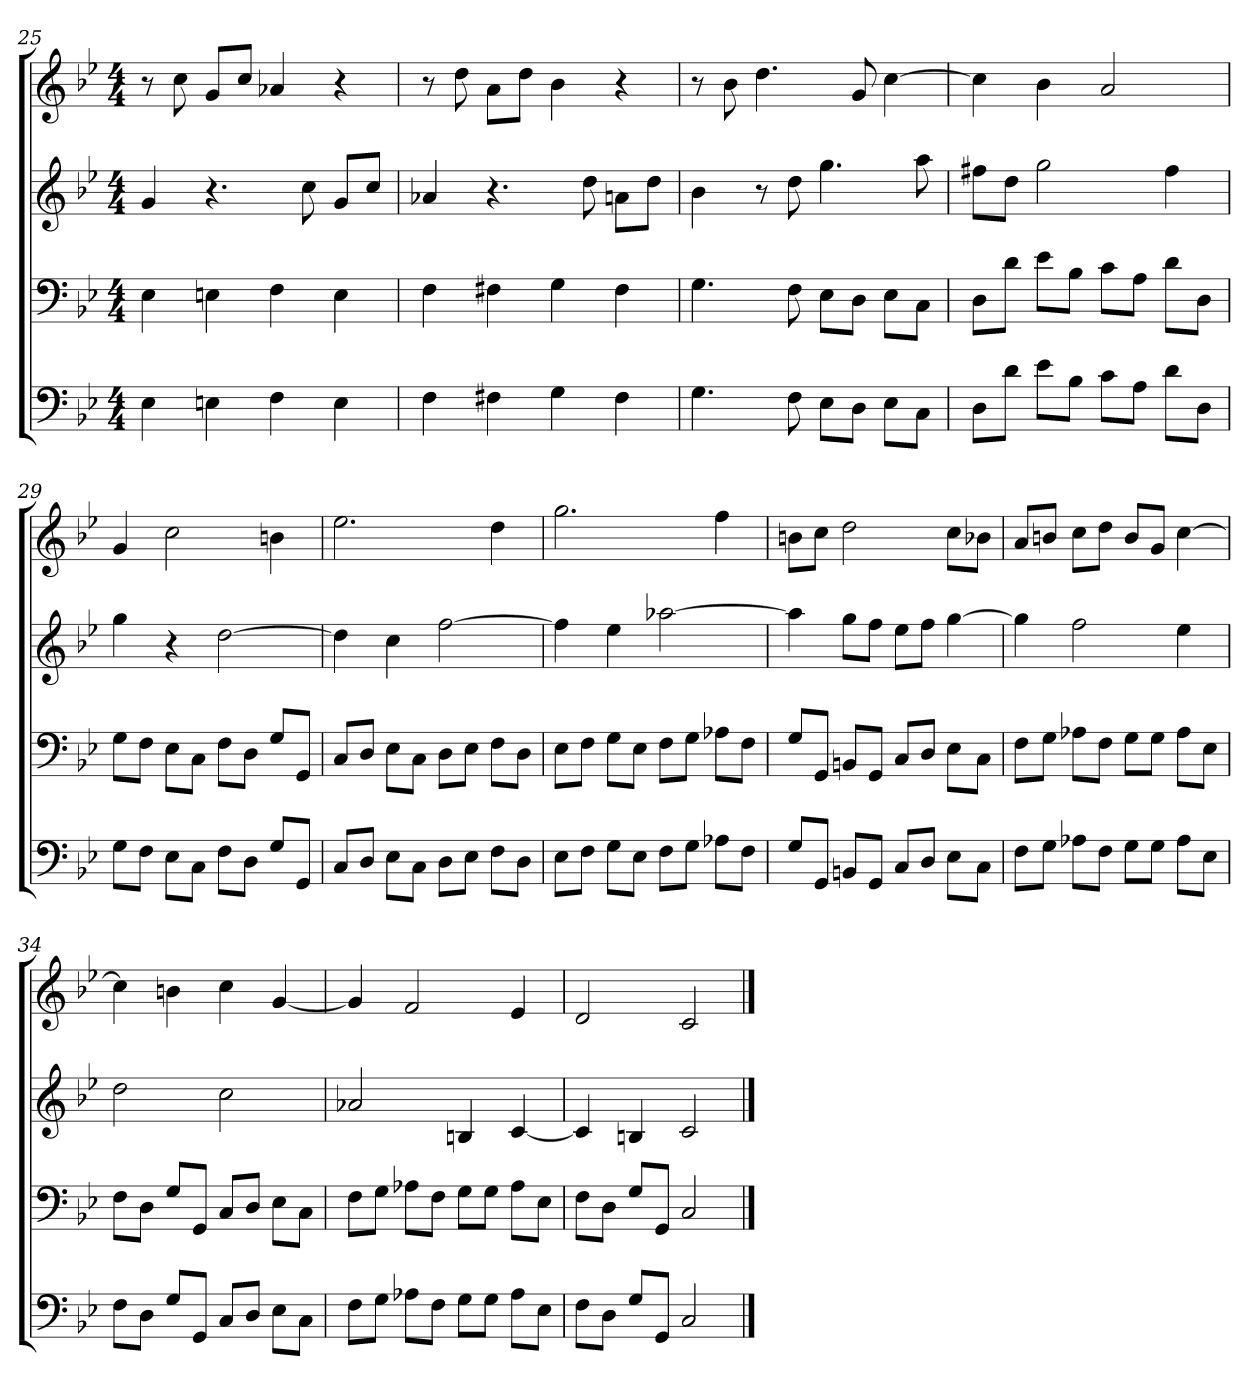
**kern	**kern	**kern	**kern
*part4	*part3	*part2	*part1
*staff4	*staff3	*staff2	*staff1
*k[b-e-]	*k[b-e-]	*k[b-e-]	*k[b-e-]
*g:	*g:	*g:	*g:
*M4/4	*M4/4	*M4/4	*M4/4
=25	=25	=25	=25
4E-	4E-	4g	8r
.	.	.	8cc
4En	4En	4.r	8gL
.	.	.	8ccJ
4F	4F	.	4a-X
.	.	8cc	.
4E	4E	8gL	4r
.	.	8ccJ	.
=26	=26	=26	=26
4F	4F	4a-X	8r
.	.	.	8dd
4F#X	4F#X	4.r	8aL
.	.	.	8ddJ
4G	4G	.	4b-
.	.	8dd	.
4F#	4F#	8anL	4r
.	.	8ddJ	.
=27	=27	=27	=27
4.G	4.G	4b-	8r
.	.	.	8b-
.	.	8r	4.dd
8F	8F	8dd	.
8E-L	8E-L	4.gg	.
8DJ	8DJ	.	8g
8E-L	8E-L	.	[4cc
8CJ	8CJ	8aa	.
=28	=28	=28	=28
8DL	8DL	8ff#XL	4cc]
8dJ	8dJ	8ddJ	.
8e-L	8e-L	2gg	4b-
8B-J	8B-J	.	.
8cL	8cL	.	2a
8AJ	8AJ	.	.
8dL	8dL	4ff#	.
8DJ	8DJ	.	.
=29	=29	=29	=29
8GL	8GL	4gg	4g
8FJ	8FJ	.	.
8E-L	8E-L	4r	2cc
8CJ	8CJ	.	.
8FL	8FL	[2dd	.
8DJ	8DJ	.	.
8GL	8GL	.	4bn
8GGJ	8GGJ	.	.
=30	=30	=30	=30
8CL	8CL	4dd]	2.ee-
8DJ	8DJ	.	.
8E-L	8E-L	4cc	.
8CJ	8CJ	.	.
8DL	8DL	[2ff	.
8E-J	8E-J	.	.
8FL	8FL	.	4dd
8DJ	8DJ	.	.
=31	=31	=31	=31
8E-L	8E-L	4ff]	2.gg
8FJ	8FJ	.	.
8GL	8GL	4ee-	.
8E-J	8E-J	.	.
8FL	8FL	[2aa-X	.
8GJ	8GJ	.	.
8A-XL	8A-XL	.	4ff
8FJ	8FJ	.	.
=32	=32	=32	=32
8GL	8GL	4aa-]	8bnL
8GGJ	8GGJ	.	8ccJ
8BBnL	8BBnL	8ggL	2dd
8GGJ	8GGJ	8ffJ	.
8CL	8CL	8ee-L	.
8DJ	8DJ	8ffJ	.
8E-L	8E-L	[4gg	8ccL
8CJ	8CJ	.	8b-XJ
=33	=33	=33	=33
8FL	8FL	4gg]	8aL
8GJ	8GJ	.	8bnJ
8A-XL	8A-XL	2ff	8ccL
8FJ	8FJ	.	8ddJ
8GL	8GL	.	8bL
8GJ	8GJ	.	8gJ
8A-L	8A-L	4ee-	[4cc
8E-J	8E-J	.	.
=34	=34	=34	=34
8FL	8FL	2dd	4cc]
8DJ	8DJ	.	.
8GL	8GL	.	4bn
8GGJ	8GGJ	.	.
8CL	8CL	2cc	4cc
8DJ	8DJ	.	.
8E-L	8E-L	.	[4g
8CJ	8CJ	.	.
=35	=35	=35	=35
8FL	8FL	2a-X	4g]
8GJ	8GJ	.	.
8A-XL	8A-XL	.	2f
8FJ	8FJ	.	.
8GL	8GL	4Bn	.
8GJ	8GJ	.	.
8A-L	8A-L	[4c	4e-
8E-J	8E-J	.	.
=36	=36	=36	=36
8FL	8FL	4c]	2d
8DJ	8DJ	.	.
8GL	8GL	4Bn	.
8GGJ	8GGJ	.	.
2C	2C	2c	2c
==	==	==	==
*-	*-	*-	*-
